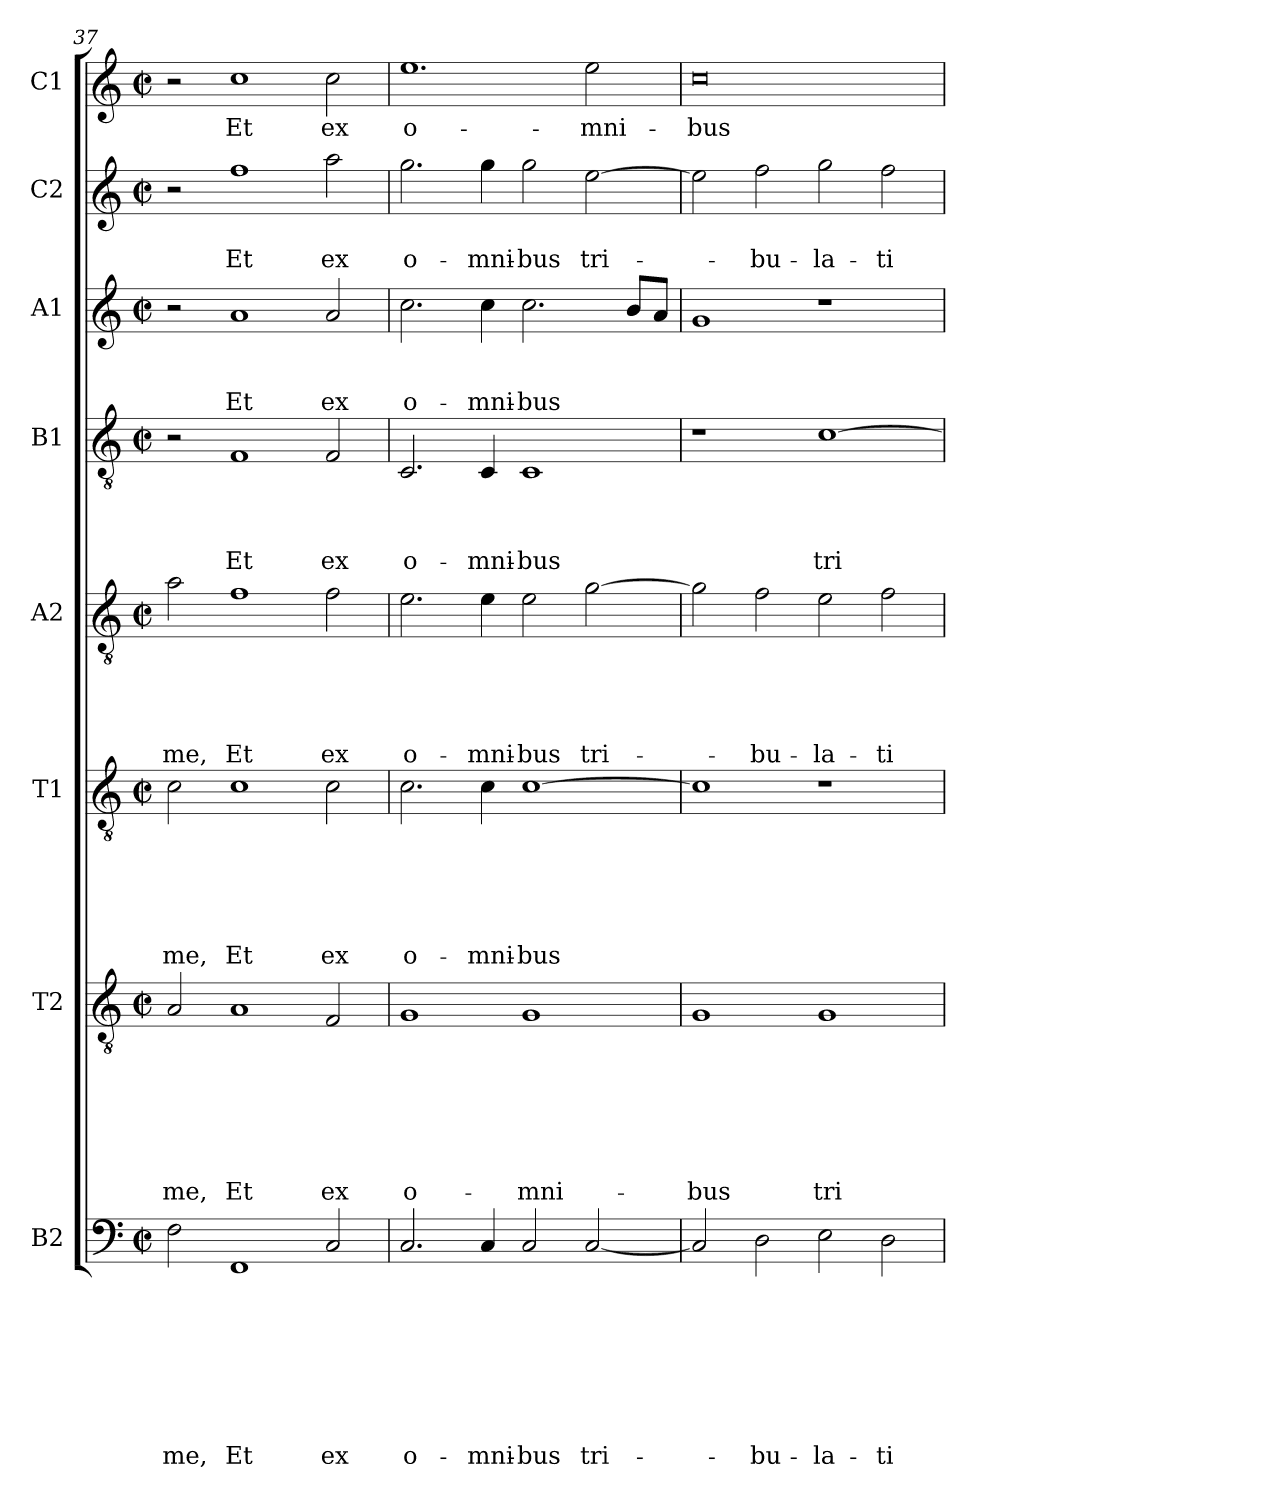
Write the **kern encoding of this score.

**kern	**text	**text	**text	**text	**text	**text	**text	**text	**kern	**text	**text	**text	**text	**text	**text	**text	**kern	**text	**text	**text	**text	**text	**text	**kern	**text	**text	**text	**text	**text	**kern	**text	**text	**text	**text	**kern	**text	**text	**text	**kern	**text	**text	**kern	**text
*part8	*part8	*part8	*part8	*part8	*part8	*part8	*part8	*part8	*part7	*part7	*part7	*part7	*part7	*part7	*part7	*part7	*part6	*part6	*part6	*part6	*part6	*part6	*part6	*part5	*part5	*part5	*part5	*part5	*part5	*part4	*part4	*part4	*part4	*part4	*part3	*part3	*part3	*part3	*part2	*part2	*part2	*part1	*part1
*staff8	*staff8	*staff8	*staff8	*staff8	*staff8	*staff8	*staff8	*staff8	*staff7	*staff7	*staff7	*staff7	*staff7	*staff7	*staff7	*staff7	*staff6	*staff6	*staff6	*staff6	*staff6	*staff6	*staff6	*staff5	*staff5	*staff5	*staff5	*staff5	*staff5	*staff4	*staff4	*staff4	*staff4	*staff4	*staff3	*staff3	*staff3	*staff3	*staff2	*staff2	*staff2	*staff1	*staff1
*I"B2	*	*	*	*	*	*	*	*	*I"T2	*	*	*	*	*	*	*	*I"T1	*	*	*	*	*	*	*I"A2	*	*	*	*	*	*I"B1	*	*	*	*	*I"A1	*	*	*	*I"C2	*	*	*I"C1	*
*clefF4	*	*	*	*	*	*	*	*	*clefGv2	*	*	*	*	*	*	*	*clefGv2	*	*	*	*	*	*	*clefGv2	*	*	*	*	*	*clefGv2	*	*	*	*	*clefG2	*	*	*	*clefG2	*	*	*clefG2	*
*k[]	*	*	*	*	*	*	*	*	*k[]	*	*	*	*	*	*	*	*k[]	*	*	*	*	*	*	*k[]	*	*	*	*	*	*k[]	*	*	*	*	*k[]	*	*	*	*k[]	*	*	*k[]	*
*C:	*	*	*	*	*	*	*	*	*C:	*	*	*	*	*	*	*	*C:	*	*	*	*	*	*	*C:	*	*	*	*	*	*C:	*	*	*	*	*C:	*	*	*	*C:	*	*	*C:	*
*M2/2	*	*	*	*	*	*	*	*	*M2/2	*	*	*	*	*	*	*	*M2/2	*	*	*	*	*	*	*M2/2	*	*	*	*	*	*M2/2	*	*	*	*	*M2/2	*	*	*	*M2/2	*	*	*M2/2	*
*met(c|)	*	*	*	*	*	*	*	*	*met(c|)	*	*	*	*	*	*	*	*met(c|)	*	*	*	*	*	*	*met(c|)	*	*	*	*	*	*met(c|)	*	*	*	*	*met(c|)	*	*	*	*met(c|)	*	*	*met(c|)	*
=37	=37	=37	=37	=37	=37	=37	=37	=37	=37	=37	=37	=37	=37	=37	=37	=37	=37	=37	=37	=37	=37	=37	=37	=37	=37	=37	=37	=37	=37	=37	=37	=37	=37	=37	=37	=37	=37	=37	=37	=37	=37	=37	=37
!	!	!	!	!	!	!	!	!LO:LY:b	!	!	!	!	!	!	!	!LO:LY:b	!	!	!	!	!	!	!LO:LY:b	!	!	!	!	!	!LO:LY:b	!	!	!	!	!	!	!	!	!	!	!	!	!	!
2F\	.	.	.	.	.	.	.	me,	2A/	.	.	.	.	.	.	me,	2c\	.	.	.	.	.	me,	2a\	.	.	.	.	me,	2r	.	.	.	.	2r	.	.	.	2r	.	.	2r	.
!	!	!	!	!	!	!	!	!LO:LY:b	!	!	!	!	!	!	!	!LO:LY:b	!	!	!	!	!	!	!LO:LY:b	!	!	!	!	!	!LO:LY:b	!	!	!	!	!LO:LY:b	!	!	!	!LO:LY:b	!	!	!LO:LY:b	!	!LO:LY:b
1FF	.	.	.	.	.	.	.	Et	1A	.	.	.	.	.	.	Et	1c	.	.	.	.	.	Et	1f	.	.	.	.	Et	1F	.	.	.	Et	1a	.	.	Et	1ff	.	Et	1cc	Et
!	!	!	!	!	!	!	!	!LO:LY:b	!	!	!	!	!	!	!	!LO:LY:b	!	!	!	!	!	!	!LO:LY:b	!	!	!	!	!	!LO:LY:b	!	!	!	!	!LO:LY:b	!	!	!	!LO:LY:b	!	!	!LO:LY:b	!	!LO:LY:b
2C/	.	.	.	.	.	.	.	ex	2F/	.	.	.	.	.	.	ex	2c\	.	.	.	.	.	ex	2f\	.	.	.	.	ex	2F/	.	.	.	ex	2a/	.	.	ex	2aa\	.	ex	2cc\	ex
=38	=38	=38	=38	=38	=38	=38	=38	=38	=38	=38	=38	=38	=38	=38	=38	=38	=38	=38	=38	=38	=38	=38	=38	=38	=38	=38	=38	=38	=38	=38	=38	=38	=38	=38	=38	=38	=38	=38	=38	=38	=38	=38	=38
!	!	!	!	!	!	!	!	!LO:LY:b	!	!	!	!	!	!	!	!LO:LY:b	!	!	!	!	!	!	!LO:LY:b	!	!	!	!	!	!LO:LY:b	!	!	!	!	!LO:LY:b	!	!	!	!LO:LY:b	!	!	!LO:LY:b	!	!LO:LY:b
2.C/	.	.	.	.	.	.	.	o-	1G	.	.	.	.	.	.	o-	2.c\	.	.	.	.	.	o-	2.e\	.	.	.	.	o-	2.C/	.	.	.	o-	2.cc\	.	.	o-	2.gg\	.	o-	1.ee	o-
!	!	!	!	!	!	!	!	!LO:LY:b	!	!	!	!	!	!	!	!	!	!	!	!	!	!	!LO:LY:b	!	!	!	!	!	!LO:LY:b	!	!	!	!	!LO:LY:b	!	!	!	!LO:LY:b	!	!	!LO:LY:b	!	!
4C/	.	.	.	.	.	.	.	-mni-	.	.	.	.	.	.	.	.	4c\	.	.	.	.	.	-mni-	4e\	.	.	.	.	-mni-	4C/	.	.	.	-mni-	4cc\	.	.	-mni-	4gg\	.	-mni-	.	.
!	!	!	!	!	!	!	!	!LO:LY:b	!	!	!	!	!	!	!	!LO:LY:b	!	!	!	!	!	!	!LO:LY:b	!	!	!	!	!	!LO:LY:b	!	!	!	!	!LO:LY:b	!	!	!	!LO:LY:b	!	!	!LO:LY:b	!	!
2C/	.	.	.	.	.	.	.	-bus	1G	.	.	.	.	.	.	-mni-	[1c	.	.	.	.	.	-bus	2e\	.	.	.	.	-bus	1C	.	.	.	-bus	2.cc\	.	.	-bus	2gg\	.	-bus	.	.
!	!	!	!	!	!	!	!	!LO:LY:b	!	!	!	!	!	!	!	!	!	!	!	!	!	!	!	!	!	!	!	!	!LO:LY:b	!	!	!	!	!	!	!	!	!	!	!	!LO:LY:b	!	!LO:LY:b
[2C/	.	.	.	.	.	.	.	tri-	.	.	.	.	.	.	.	.	.	.	.	.	.	.	.	[2g\	.	.	.	.	tri-	.	.	.	.	.	.	.	.	.	[2ee\	.	tri-	2ee\	-mni-
.	.	.	.	.	.	.	.	.	.	.	.	.	.	.	.	.	.	.	.	.	.	.	.	.	.	.	.	.	.	.	.	.	.	.	8b/L	.	.	.	.	.	.	.	.
.	.	.	.	.	.	.	.	.	.	.	.	.	.	.	.	.	.	.	.	.	.	.	.	.	.	.	.	.	.	.	.	.	.	.	8a/J	.	.	.	.	.	.	.	.
=39	=39	=39	=39	=39	=39	=39	=39	=39	=39	=39	=39	=39	=39	=39	=39	=39	=39	=39	=39	=39	=39	=39	=39	=39	=39	=39	=39	=39	=39	=39	=39	=39	=39	=39	=39	=39	=39	=39	=39	=39	=39	=39	=39
!	!	!	!	!	!	!	!	!	!	!	!	!	!	!	!	!LO:LY:b	!	!	!	!	!	!	!	!	!	!	!	!	!	!	!	!	!	!	!	!	!	!	!	!	!	!	!LO:LY:b
2C/]	.	.	.	.	.	.	.	.	1G	.	.	.	.	.	.	-bus	1c]	.	.	.	.	.	.	2g\]	.	.	.	.	.	1r	.	.	.	.	1g	.	.	.	2ee\]	.	.	0cc	-bus
!	!	!	!	!	!	!	!	!LO:LY:b	!	!	!	!	!	!	!	!	!	!	!	!	!	!	!	!	!	!	!	!	!LO:LY:b	!	!	!	!	!	!	!	!	!	!	!	!LO:LY:b	!	!
2D\	.	.	.	.	.	.	.	-bu-	.	.	.	.	.	.	.	.	.	.	.	.	.	.	.	2f\	.	.	.	.	-bu-	.	.	.	.	.	.	.	.	.	2ff\	.	-bu-	.	.
!	!	!	!	!	!	!	!	!LO:LY:b	!	!	!	!	!	!	!	!LO:LY:b	!	!	!	!	!	!	!	!	!	!	!	!	!LO:LY:b	!	!	!	!	!LO:LY:b	!	!	!	!	!	!	!LO:LY:b	!	!
2E\	.	.	.	.	.	.	.	-la-	1G	.	.	.	.	.	.	tri-	1r	.	.	.	.	.	.	2e\	.	.	.	.	-la-	[1c	.	.	.	tri-	1r	.	.	.	2gg\	.	-la-	.	.
!	!	!	!	!	!	!	!	!LO:LY:b	!	!	!	!	!	!	!	!	!	!	!	!	!	!	!	!	!	!	!	!	!LO:LY:b	!	!	!	!	!	!	!	!	!	!	!	!LO:LY:b	!	!
2D\	.	.	.	.	.	.	.	-ti-	.	.	.	.	.	.	.	.	.	.	.	.	.	.	.	2f\	.	.	.	.	-ti-	.	.	.	.	.	.	.	.	.	2ff\	.	-ti-	.	.
=	=	=	=	=	=	=	=	=	=	=	=	=	=	=	=	=	=	=	=	=	=	=	=	=	=	=	=	=	=	=	=	=	=	=	=	=	=	=	=	=	=	=	=
*-	*-	*-	*-	*-	*-	*-	*-	*-	*-	*-	*-	*-	*-	*-	*-	*-	*-	*-	*-	*-	*-	*-	*-	*-	*-	*-	*-	*-	*-	*-	*-	*-	*-	*-	*-	*-	*-	*-	*-	*-	*-	*-	*-
